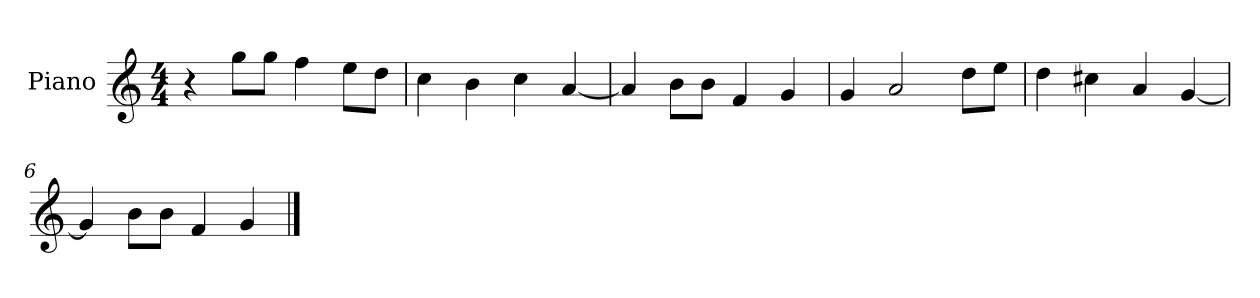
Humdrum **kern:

**kern
*part1
*staff1
*I"Piano
*I'P-no
*clefG2
*k[]
*M4/4
*MM90
=1
4r
8gg\L
8gg\J
4ff\
8ee\L
8dd\J
=2
4cc\
4b\
4cc\
[4a/
=3
4a/]
8b\L
8b\J
4f/
4g/
=4
4g/
2a/
8dd\L
8ee\J
=5
4dd\
4cc#X\
4a/
[4g/
=6
4g/]
8b\L
8b\J
4f/
4g/
==
*-
